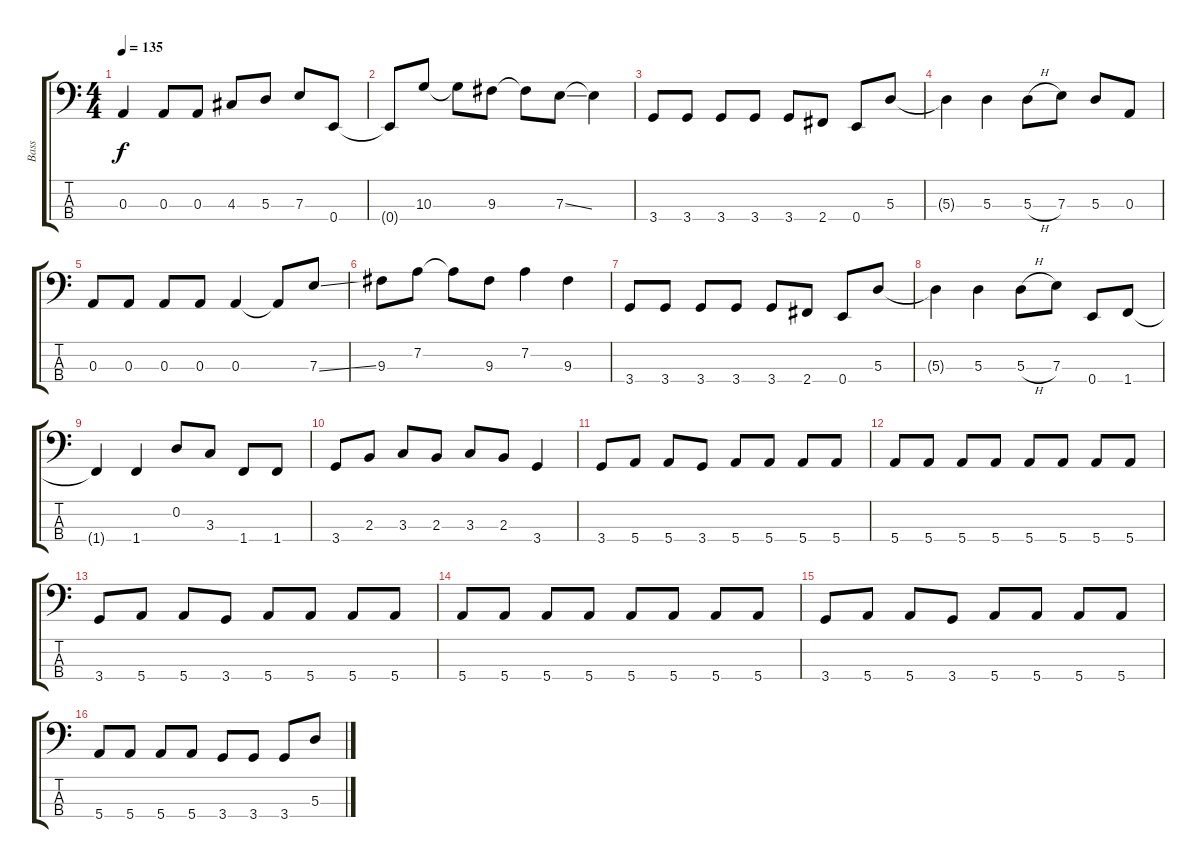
\track ("Bass" "Bass") {instrument electricbasspick}
\staff {score tabs}
\tuning (G2 D2 A1 E1) {hide}
\ts (4 4)
\tempo 135
\clef f4
\ks c
0.3.4{dy f} 0.3.8 0.3.8 4.3.8 5.3.8 7.3.8 0.4.8 |
0.4{t}.8 10.3.8 10.3{t}.8 9.3.8 9.3{t}.8 7.3{ss}.8 7.3{t}.4 |
3.4.8 3.4.8 3.4.8 3.4.8 3.4.8 2.4.8 0.4.8 5.3.8 |
5.3{t}.4 5.3.4 5.3{h}.8 7.3.8 5.3.8 0.3.8 |
0.3.8 0.3.8 0.3.8 0.3.8 0.3.4 0.3{t}.8 7.3{ss}.8 |
9.3.8 7.2.8 7.2{t}.8 9.3.8 7.2.4 9.3.4 |
3.4.8 3.4.8 3.4.8 3.4.8 3.4.8 2.4.8 0.4.8 5.3.8 |
5.3{t}.4 5.3.4 5.3{h}.8 7.3.8 0.4.8 1.4.8 |
1.4{t}.4 1.4.4 0.2.8 3.3.8 1.4.8 1.4.8 |
3.4.8 2.3.8 3.3.8 2.3.8 3.3.8 2.3.8 3.4.4 |
3.4.8 5.4.8 5.4.8 3.4.8 5.4.8 5.4.8 5.4.8 5.4.8 |
5.4.8 5.4.8 5.4.8 5.4.8 5.4.8 5.4.8 5.4.8 5.4.8 |
3.4.8 5.4.8 5.4.8 3.4.8 5.4.8 5.4.8 5.4.8 5.4.8 |
5.4.8 5.4.8 5.4.8 5.4.8 5.4.8 5.4.8 5.4.8 5.4.8 |
3.4.8 5.4.8 5.4.8 3.4.8 5.4.8 5.4.8 5.4.8 5.4.8 |
5.4.8 5.4.8 5.4.8 5.4.8 3.4.8 3.4.8 3.4.8 5.3.8
